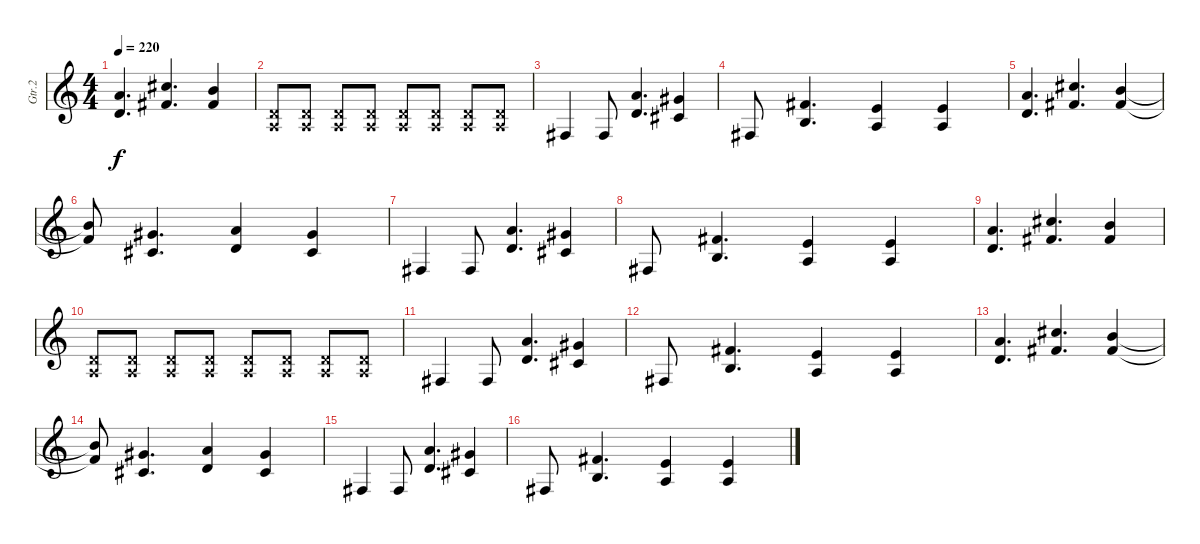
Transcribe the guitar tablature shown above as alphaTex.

\track ("Gtr.2" "Gtr.2") {instrument overdrivenguitar}
\staff {score}
\tuning (E4 B3 G3 D3 A2 E2) {hide}
\ts (4 4)
\tempo 220
\clef g2
\ks c
(7.4 5.5).4{d dy f} (11.4 9.5).4{d} (9.4 9.5).4 |
(0.4{x} 0.5{x}).8 (0.4{x} 0.5{x}).8 (0.4{x} 0.5{x}).8 (0.4{x} 0.5{x}).8 (0.4{x} 0.5{x}).8 (0.4{x} 0.5{x}).8 (0.4{x} 0.5{x}).8 (0.4{x} 0.5{x}).8 |
2.6.4 2.6.8 (7.4 5.5).4{d} (6.4 4.5).4 |
2.6.8 (4.4 2.5).4{d} (7.5 5.6).4 (7.5 5.6).4 |
(7.4 5.5).4{d} (11.4 9.5).4{d} (9.4 9.5).4 |
(9.4{t} 9.5{t}).8 (6.4 4.5).4{d} (7.4 5.5).4 (6.4 4.5).4 |
2.6.4 2.6.8 (7.4 5.5).4{d} (6.4 4.5).4 |
2.6.8 (4.4 2.5).4{d} (7.5 5.6).4 (7.5 5.6).4 |
(7.4 5.5).4{d} (11.4 9.5).4{d} (9.4 9.5).4 |
(0.4{x} 0.5{x}).8 (0.4{x} 0.5{x}).8 (0.4{x} 0.5{x}).8 (0.4{x} 0.5{x}).8 (0.4{x} 0.5{x}).8 (0.4{x} 0.5{x}).8 (0.4{x} 0.5{x}).8 (0.4{x} 0.5{x}).8 |
2.6.4 2.6.8 (7.4 5.5).4{d} (6.4 4.5).4 |
2.6.8 (4.4 2.5).4{d} (7.5 5.6).4 (7.5 5.6).4 |
(7.4 5.5).4{d} (11.4 9.5).4{d} (9.4 9.5).4 |
(9.4{t} 9.5{t}).8 (6.4 4.5).4{d} (7.4 5.5).4 (6.4 4.5).4 |
2.6.4 2.6.8 (7.4 5.5).4{d} (6.4 4.5).4 |
2.6.8 (4.4 2.5).4{d} (7.5 5.6).4 (7.5 5.6).4
